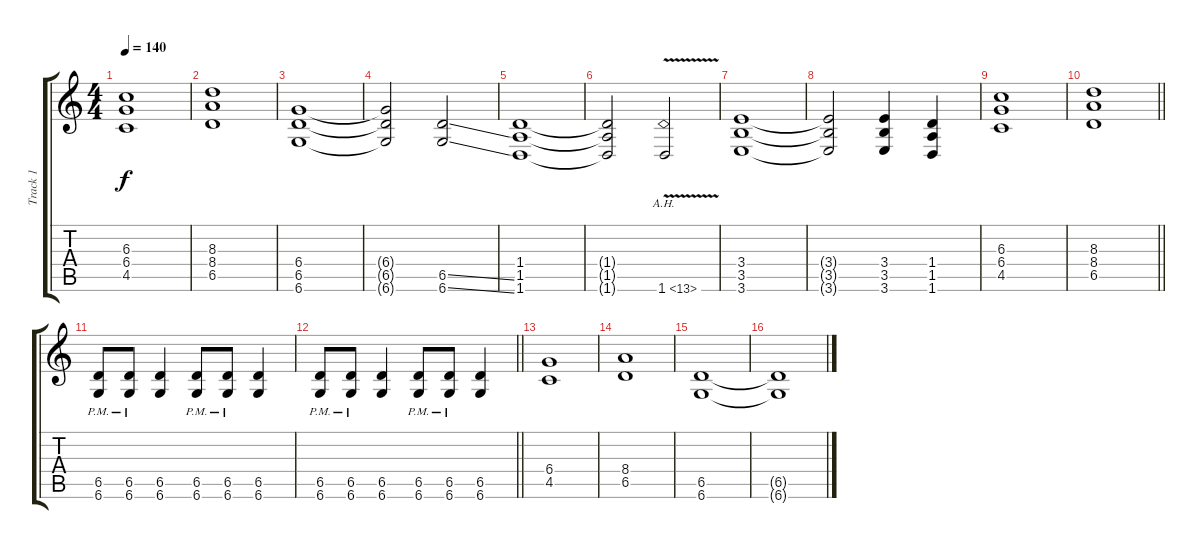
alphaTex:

\track ("Track 1" "Track 1") {instrument distortionguitar}
\staff {score tabs}
\tuning (Eb4 Bb3 Gb3 Db3 Ab2 Db2) {hide}
\ts (4 4)
\tempo 140
\clef g2
\ks c
(6.3 6.4 4.5).1{dy f} |
(8.3 8.4 6.5).1 |
(6.4 6.5 6.6).1 |
(6.4{t} 6.5{t} 6.6{t}).2 (6.5{ss} 6.6{ss}).2 |
(1.4 1.5 1.6).1 |
(1.4{t} 1.5{t} 1.6{t}).2 1.6{ah 12 v}.2 |
(3.4 3.5 3.6).1 |
(3.4{t} 3.5{t} 3.6{t}).2 (3.4 3.5 3.6).4 (1.4 1.5 1.6).4 |
(6.3 6.4 4.5).1 |
\barLineRight lightlight
(8.3 8.4 6.5).1 |
(6.5{pm} 6.6).8 (6.5{pm} 6.6).8 (6.5 6.6).4 (6.5{pm} 6.6).8 (6.5{pm} 6.6).8 (6.5 6.6).4 |
\barLineRight lightlight
(6.5{pm} 6.6).8 (6.5{pm} 6.6).8 (6.5 6.6).4 (6.5{pm} 6.6).8 (6.5{pm} 6.6).8 (6.5 6.6).4 |
(6.4 4.5).1 |
(8.4 6.5).1 |
(6.5 6.6).1 |
(6.5{t} 6.6{t}).1
